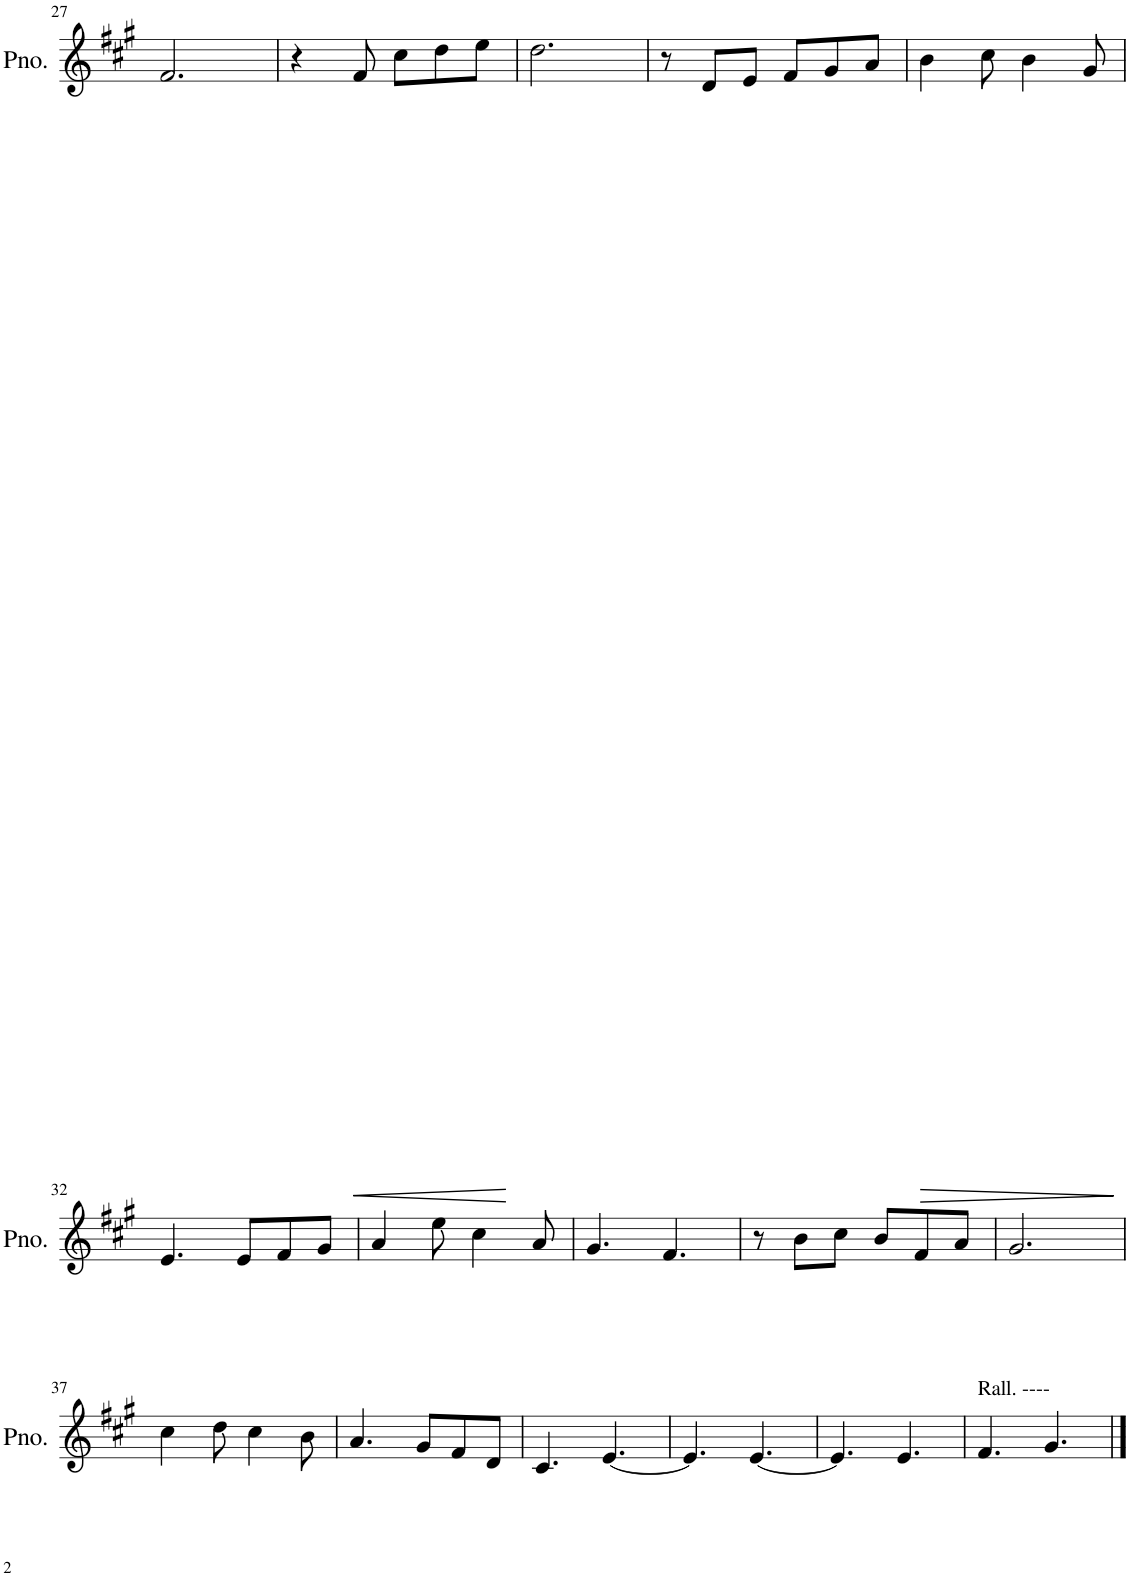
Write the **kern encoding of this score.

**kern	**dynam
*part1	*part1
*staff1	*staff1
*I"Piano	*
*I'Pno.	*
!!LO:PB:g=z
*clefG2	*
*k[f#c#g#]	*
*M6/8	*
=27	=27
2.f#/	.
=28	=28
4r	.
!	!LO:HP:b
8f#/	<
8cc#\L	.
8dd\	.
8ee\J	.
.	[
=29	=29
2.dd\	.
=30	=30
8r	.
8d/L	.
8e/J	.
8f#/L	.
8g#/	.
8a/J	.
=31	=31
!	!LO:HP:b
4b\	>
8cc#\	.
4b\	.
8g#/	.
.	]
!!LO:LB:g=z
=32	=32
4.e/	.
8e/L	.
8f#/	.
8g#/J	.
=33	=33
4a/	.
8ee\	.
4cc#\	.
8a/	.
=34	=34
4.g#/	.
4.f#/	.
=35	=35
8r	.
8b\L	.
8cc#\J	.
8b/L	.
8f#/	.
8a/J	.
=36	=36
2.g#/	.
!!LO:LB:g=z
=37	=37
4cc#\	.
8dd\	.
4cc#\	.
8b\	.
=38	=38
4.a/	.
8g#/L	.
8f#/	.
8d/J	.
=39	=39
4.c#/	.
[4.e/	.
=40	=40
4.e/]	.
[4.e/	.
=41	=41
4.e/]	.
4.e/	.
=42	=42
!LO:TX:a:t=Rall. ----	!
4.f#/	.
4.g#/	.
==	==
*-	*-
